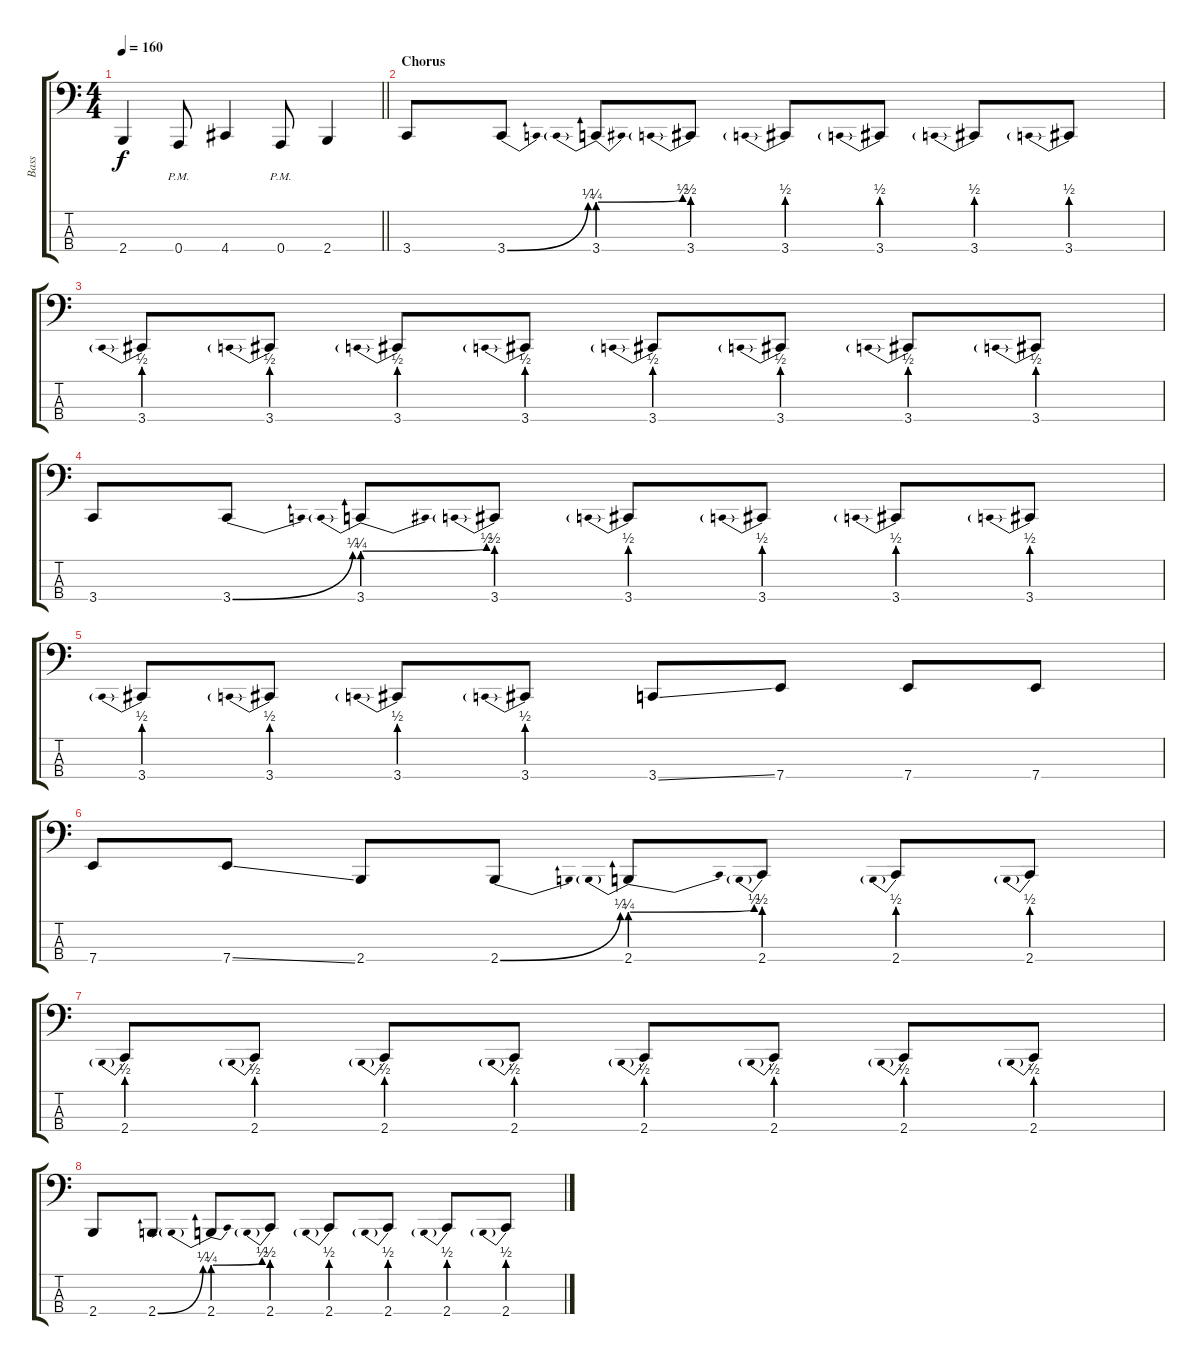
\track ("Bass" "Bass") {instrument electricbasspick}
\staff {score tabs}
\tuning (D2 A1 E1 A0) {hide}
\ts (4 4)
\tempo 160
\clef f4
\barLineRight lightlight
\ks c
2.4.4{dy f} 0.4{pm}.8 4.4.4 0.4{pm}.8 2.4.4 |
\section ("" "Chorus")
3.4.8 3.4{be (bend 0 0 60 1)}.8 3.4{be (prebendbend 0 1 60 2)}.8 3.4{be (prebend 0 2 60 2)}.8 3.4{be (prebend 0 2 60 2)}.8 3.4{be (prebend 0 2 60 2)}.8 3.4{be (prebend 0 2 60 2)}.8 3.4{be (prebend 0 2 60 2)}.8 |
3.4{be (prebend 0 2 60 2)}.8 3.4{be (prebend 0 2 60 2)}.8 3.4{be (prebend 0 2 60 2)}.8 3.4{be (prebend 0 2 60 2)}.8 3.4{be (prebend 0 2 60 2)}.8 3.4{be (prebend 0 2 60 2)}.8 3.4{be (prebend 0 2 60 2)}.8 3.4{be (prebend 0 2 60 2)}.8 |
3.4.8 3.4{be (bend 0 0 60 1)}.8 3.4{be (prebendbend 0 1 60 2)}.8 3.4{be (prebend 0 2 60 2)}.8 3.4{be (prebend 0 2 60 2)}.8 3.4{be (prebend 0 2 60 2)}.8 3.4{be (prebend 0 2 60 2)}.8 3.4{be (prebend 0 2 60 2)}.8 |
3.4{be (prebend 0 2 60 2)}.8 3.4{be (prebend 0 2 60 2)}.8 3.4{be (prebend 0 2 60 2)}.8 3.4{be (prebend 0 2 60 2)}.8 3.4{ss}.8 7.4.8 7.4.8 7.4.8 |
7.4.8 7.4{ss}.8 2.4.8 2.4{be (bend 0 0 60 1)}.8 2.4{be (prebendbend 0 1 60 2)}.8 2.4{be (prebend 0 2 60 2)}.8 2.4{be (prebend 0 2 60 2)}.8 2.4{be (prebend 0 2 60 2)}.8 |
2.4{be (prebend 0 2 60 2)}.8 2.4{be (prebend 0 2 60 2)}.8 2.4{be (prebend 0 2 60 2)}.8 2.4{be (prebend 0 2 60 2)}.8 2.4{be (prebend 0 2 60 2)}.8 2.4{be (prebend 0 2 60 2)}.8 2.4{be (prebend 0 2 60 2)}.8 2.4{be (prebend 0 2 60 2)}.8 |
2.4.8 2.4{be (bend 0 0 60 1)}.8 2.4{be (prebendbend 0 1 60 2)}.8 2.4{be (prebend 0 2 60 2)}.8 2.4{be (prebend 0 2 60 2)}.8 2.4{be (prebend 0 2 60 2)}.8 2.4{be (prebend 0 2 60 2)}.8 2.4{be (prebend 0 2 60 2)}.8
